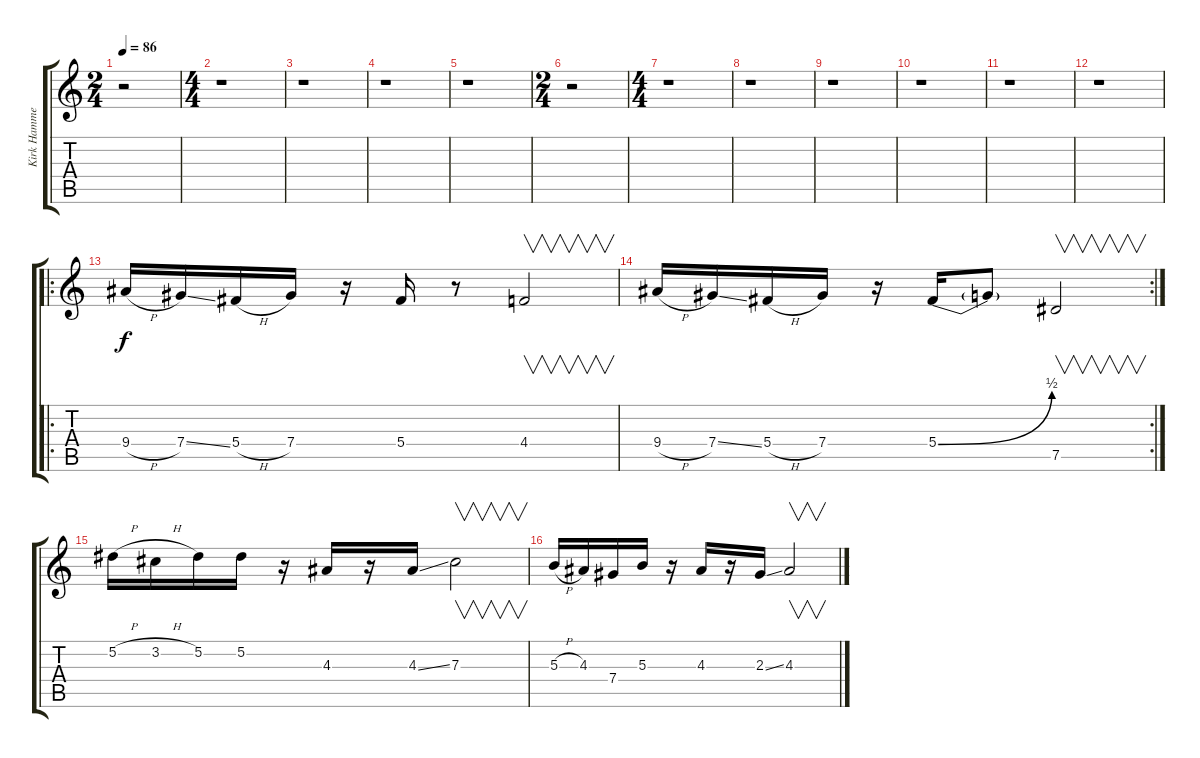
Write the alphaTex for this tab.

\track ("Kirk Hammet (disto)" "Kirk Hamme") {instrument overdrivenguitar}
\staff {score tabs}
\tuning (Eb4 Bb3 Gb3 Db3 Ab2 Eb2) {hide}
\ts (2 4)
\tempo 86
\clef g2
\ks c
r.2{dy f} |
\ts (4 4)
r.1 |
r.1 |
r.1 |
r.1 |
\ts (2 4)
r.2 |
\ts (4 4)
r.1 |
r.1 |
r.1 |
r.1 |
r.1 |
r.1 |
\ro
9.4{h}.16 7.4{ss}.16 5.4{h}.16 7.4.16 r.16 5.4.16 r.8 4.4.2{v} |
\rc 2
9.4{h}.16 7.4{ss}.16 5.4{h}.16 7.4.16 r.16 5.4{be (bend 0 0 60 2)}.16 5.4{t}.8 7.5.2{v} |
5.2{h}.16 3.2{h}.16 5.2.16 5.2.16 r.16 4.3.16 r.16 4.3{ss}.16 7.3.2{v} |
5.3{h}.16 4.3.16 7.4.16 5.3.16 r.16 4.3.16 r.16 2.3{ss}.16 4.3.2{v}
